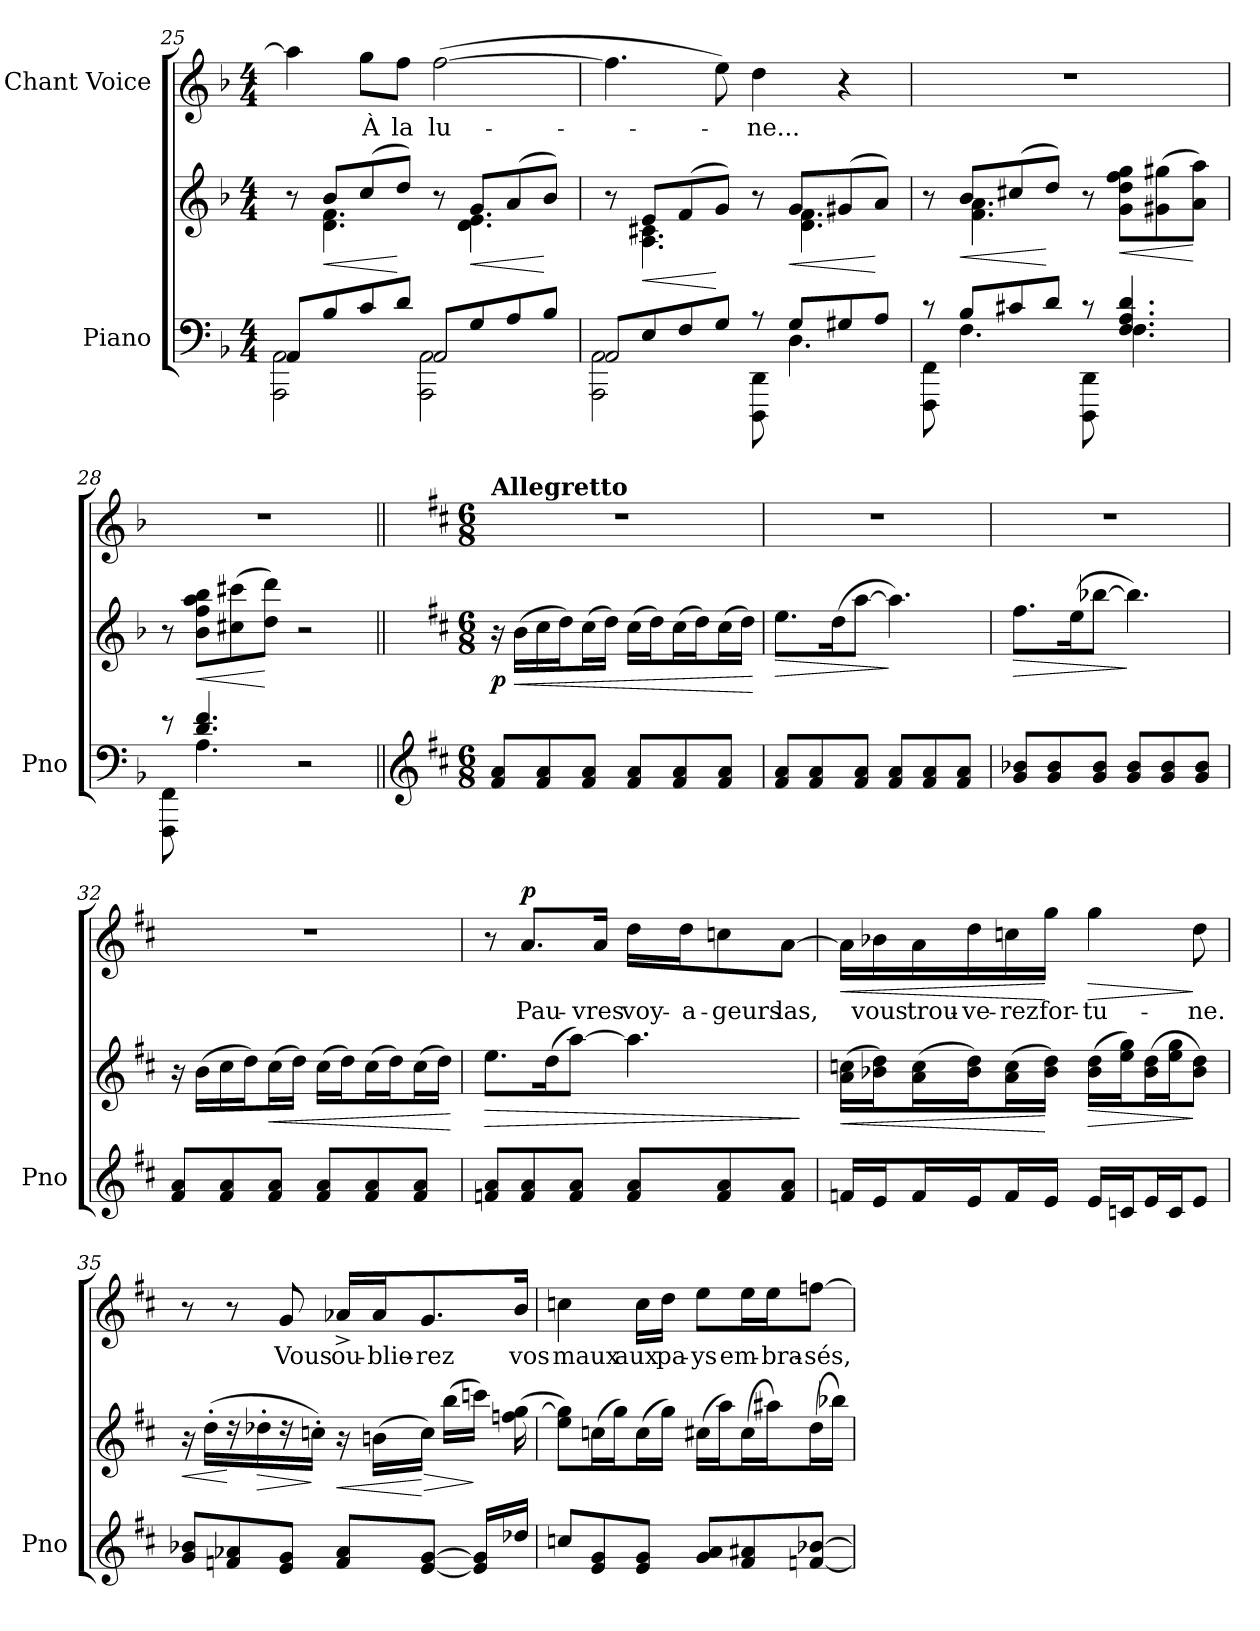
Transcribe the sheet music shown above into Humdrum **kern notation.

**kern	**kern	**dynam	**kern	**text	**dynam
*part2	*part2	*part2	*part1	*part1	*part1
*staff3	*staff2	*staff2/3	*staff1	*staff1	*staff1
*I"Piano	*	*	*I"Chant Voice	*	*
*I'Pno	*	*	*	*	*
*clefF4	*clefG2	*	*clefG2	*	*
*k[b-]	*k[b-]	*	*k[b-]	*	*
*M4/4	*M4/4	*	*M4/4	*	*
=25	=25	=25	=25	=25	=25
!LO:N:head=open	!	!	!	!	!
*^	*^	*	*	*	*
8AA/L	2AAA\ 2AA\	8r	8ryy	.	4aa\]	.	.
!	!	!	!	!LO:HP:b	!	!	!
8B-/	.	8b-/L	4.d\ 4.f\	<	.	.	.
!	!	!	!	!	!	!LO:LY:b	!
8c/	.	(<8cc/	.	.	8gg\L	À	.
!	!	!	!	!	!	!LO:LY:b	!
8d/J	.	8dd/J)	.	[	8ff\J	la	.
!LO:N:head=open	!	!	!	!	!	!LO:LY:b	!
8AA/L	2AAA\ 2AA\	8r	8ryy	.	([2ff\	lu-	.
!	!	!	!	!LO:HP:b	!	!	!
8G/	.	8g/L	4.d\ 4.e\	<	.	.	.
8A/	.	(<8a/	.	.	.	.	.
8B-/J	.	8b-/J)	.	[	.	.	.
=26	=26	=26	=26	=26	=26	=26	=26
!LO:N:head=open	!	!	!	!	!	!	!
8AA/L	2AAA\ 2AA\	8r	8ryy	.	4.ff\]	.	.
!	!	!	!	!LO:HP:b	!	!	!
8E/	.	8e/L	4.A\ 4.c#X\	<	.	.	.
8F/	.	(<8f/	.	.	.	.	.
8G/J	.	8g/J)	.	[	8ee\)	.	.
!	!	!	!	!	!	!LO:LY:b	!
8r	8DDD\ 8DD\	8r	8ryy	.	4dd\	-ne...	.
!	!	!	!	!LO:HP:b	!	!	!
8G/L	4.D\	8g/L	4.d\ 4.f\	<	.	.	.
8G#X/	.	(<8g#X/	.	.	4r	.	.
8A/J	.	8a/J)	.	[	.	.	.
=27	=27	=27	=27	=27	=27	=27	=27
8r	8FFF\ 8FF\	8r	8ryy	.	1r	.	.
!	!	!	!	!LO:HP:b	!	!	!
8B-/L	4.F\	8b-/L	4.f\ 4.a\	<	.	.	.
8c#X/	.	(>8cc#X/	.	.	.	.	.
8d/J	.	8dd/J)	.	[	.	.	.
8r	8DDD\ 8DD\	8r	2ryy	.	.	.	.
!	!	!	!	!LO:HP:b	!	!	!
4.F/ 4.A/ 4.d/	4.F\	8g\ 8dd\ 8ff\ 8gg\L	.	<	.	.	.
.	.	(>8g#X\ 8gg#X\	.	.	.	.	.
.	.	8a\ 8aa\J)	.	[	.	.	.
*	*	*v	*v	*	*	*	*
!!LO:LB:g=z
=28	=28	=28	=28	=28	=28	=28
8r	8FFF\ 8FF\	8r	.	1r	.	.
!	!	!	!LO:HP:b	!	!	!
4.d/ 4.f/	4.A\	8b-\ 8ff\ 8aa\ 8bb-\L	<	.	.	.
.	.	(8cc#X\ 8ccc#X\	.	.	.	.
.	.	8dd\ 8ddd\J)	[	.	.	.
2r	2ryy	2r	.	.	.	.
*v	*v	*	*	*	*	*
=29||	=29||	=29||	=29||	=29||	=29||
*clefG2	*	*	*	*	*
*k[f#c#]	*k[f#c#]	*	*k[f#c#]	*	*
*M6/8	*M6/8	*	*M6/8	*	*
*^	*	*	*	*	*
!	!	!	!	!LO:TX:a:B:t=Allegretto	!	!
!	!	!	!LO:DY:b	!	!	!
*v	*v	*	*	*	*	*
8f#/ 8a/L	16r	p	2.r	.	.
!	!	!LO:HP:b	!	!	!
.	(16b\LL	<	.	.	.
8f#/ 8a/	16cc#\	.	.	.	.
.	16dd\J)	.	.	.	.
8f#/ 8a/J	(16cc#\L	.	.	.	.
.	16dd\JJ)	.	.	.	.
8f#/ 8a/L	(16cc#\LL	.	.	.	.
.	16dd\J)	.	.	.	.
8f#/ 8a/	(16cc#\L	.	.	.	.
.	16dd\J)	.	.	.	.
8f#/ 8a/J	(16cc#\L	.	.	.	.
.	16dd\JJ)	.	.	.	.
.	.	[	.	.	.
=30	=30	=30	=30	=30	=30
!	!	!LO:HP:b	!	!	!
8f#/ 8a/L	8.ee\L	>	2.r	.	.
8f#/ 8a/	.	.	.	.	.
.	(16dd\K	.	.	.	.
8f#/ 8a/J	[8aa\J	.	.	.	.
8f#/ 8a/L	4.aa\])	]	.	.	.
8f#/ 8a/	.	.	.	.	.
8f#/ 8a/J	.	.	.	.	.
!!LO:LB:g=z
=31	=31	=31	=31	=31	=31
!	!	!LO:HP:b	!	!	!
8g/ 8b-X/L	8.ff#\L	>	2.r	.	.
8g/ 8b-/	.	.	.	.	.
.	(16ee\K	.	.	.	.
8g/ 8b-/J	[8bb-X\J	.	.	.	.
8g/ 8b-/L	4.bb-\])	]	.	.	.
8g/ 8b-/	.	.	.	.	.
8g/ 8b-/J	.	.	.	.	.
=32	=32	=32	=32	=32	=32
8f#/ 8a/L	16r	.	2.r	.	.
.	(16b\LL	.	.	.	.
8f#/ 8a/	16cc#\	.	.	.	.
.	16dd\J)	.	.	.	.
!	!	!LO:HP:b	!	!	!
8f#/ 8a/J	(16cc#\L	<	.	.	.
.	16dd\JJ)	.	.	.	.
8f#/ 8a/L	(16cc#\LL	.	.	.	.
.	16dd\J)	.	.	.	.
8f#/ 8a/	(16cc#\L	.	.	.	.
.	16dd\J)	.	.	.	.
8f#/ 8a/J	(16cc#\L	.	.	.	.
.	16dd\JJ)	.	.	.	.
.	.	[	.	.	.
=33	=33	=33	=33	=33	=33
!	!	!LO:HP:b	!	!	!
8fn/ 8a/L	8.ee\L	>	8r	.	.
!	!	!	!	!LO:LY:b	!LO:DY:a
8f/ 8a/	.	.	8.a/L	Pau-	p
.	(16dd\K	.	.	.	.
8f/ 8a/J	[8aa\J)	.	.	.	.
!	!	!	!	!LO:LY:b	!
.	.	.	16a/Jk	-vres	.
!	!	!	!	!LO:LY:b	!
8f/ 8a/L	4.aa\]	.	16dd\LL	voy-	.
!	!	!	!	!LO:LY:b	!
.	.	.	16dd\J	-a-	.
!	!	!	!	!LO:LY:b	!
8f/ 8a/	.	.	8ccn\	-geurs	.
!	!	!	!	!LO:LY:b	!
8f/ 8a/J	.	.	[8a\J	las,	.
.	.	]	.	.	.
!!LO:PB:g=z
=34	=34	=34	=34	=34	=34
!	!	!LO:HP:b	!	!	!LO:HP:b
16fn/LL	(16a\ 16ccn\LL	<	16a\LL]	.	<
!	!	!	!	!LO:LY:b	!
16e/J	16b-X\ 16dd\J)	.	16b-X\	vous	.
!	!	!	!	!LO:LY:b	!
16f/L	(16a\ 16cc\L	.	16a\	trou-	.
!	!	!	!	!LO:LY:b	!
16e/J	16b-\ 16dd\J)	.	16dd\	-ve-	.
!	!	!	!	!LO:LY:b	!
16f/L	(16a\ 16cc\L	.	16ccn\	-rez	.
!	!	!	!	!LO:LY:b	!
16e/JJ	16b-\ 16dd\JJ)	[	16gg\JJ	for-	[
!	!	!LO:HP:b	!	!LO:LY:b	!LO:HP:b
16e/LL	(16b-\ 16dd\LL	>	4gg\	-tu-	>
16cn/J	16ee\ 16gg\J)	.	.	.	.
16e/L	(16b-\ 16dd\L	.	.	.	.
16c/J	16ee\ 16gg\J	.	.	.	.
!	!	!	!	!LO:LY:b	!
8e/J	8b-\ 8dd\J)	]	8dd\	-ne.	]
=35	=35	=35	=35	=35	=35
!	!	!LO:HP:b	!	!	!
8g/ 8b-X/L	16r	<	8r	.	.
.	(16dd'\LL	.	.	.	.
8fn/ 8a-X/	16r	[	8r	.	.
!	!	!LO:HP:b	!	!	!
.	16dd-X'\	>	.	.	.
!	!	!	!	!LO:LY:b	!
8e/ 8g/J	16r	.	8g/	Vous	.
.	16ccn'\JJ)	]	.	.	.
!	!	!LO:HP:b	!	!LO:LY:b	!
8f/ 8a-/L	16r	<	16a-X^>/LL	ou-	.
!	!	!	!	!LO:LY:b	!
.	(16bn\LL	.	16a-/J	-blie-	.
!	!	!LO:HP:n=1:b	!	!LO:LY:b	!
[8e/ [8g/J	16cc\JJ)	[ >	8.g/	-rez	.
.	(16bb\LL	.	.	.	.
16e/] 16g/]LL	16cccn\JJ)	]	.	.	.
!	!	!	!	!LO:LY:b	!
16dd-X/JJ	(16ffn\ [16gg\	.	16b/Jk	vos	.
!!LO:LB:g=z
=36	=36	=36	=36	=36	=36
!	!	!	!	!LO:LY:b	!
8ccn/L	8ee\ 8gg\]L)	.	4ccn\	maux	.
8e/ 8g/	(16ccn\L	.	.	.	.
.	16gg\J)	.	.	.	.
!	!	!	!	!LO:LY:b	!
8e/ 8g/J	(16cc\L	.	16cc\LL	aux	.
!	!	!	!	!LO:LY:b	!
.	16gg\JJ)	.	16dd\JJ	pa-	.
!	!	!	!	!LO:LY:b	!
8g/ 8a/L	(16cc#X\LL	.	8ee\L	-ys	.
.	16aa\J)	.	.	.	.
!	!	!	!	!LO:LY:b	!
8f#/ 8a#X/	(16cc#\L	.	16ee\L	em-	.
!	!	!	!	!LO:LY:b	!
.	16aa#X\J)	.	16ee\J	-bra-	.
!	!	!	!	!LO:LY:b	!
[8fn/ [8b-X/J	(16dd\L	.	[8ffn\J	-sés,	.
.	16bb-X\JJ)	.	.	.	.
=	=	=	=	=	=
*-	*-	*-	*-	*-	*-
